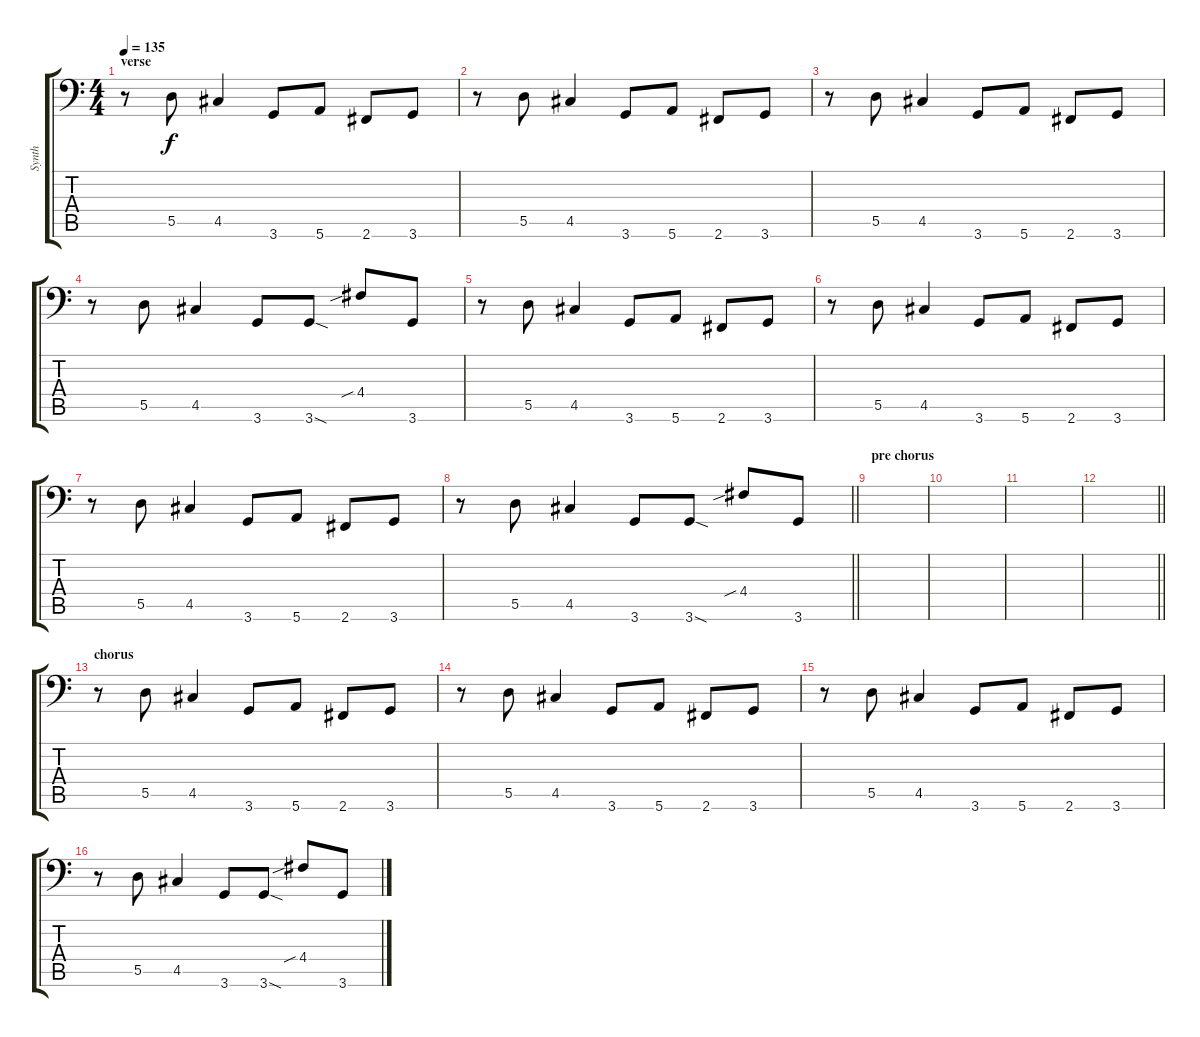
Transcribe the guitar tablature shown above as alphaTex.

\track ("Synth" "Synth") {instrument synthbass1}
\staff {score tabs}
\tuning (E3 B2 G2 D2 A1 E1) {hide}
\ts (4 4)
\section ("" "verse")
\tempo 135
\clef f4
\ks c
r.8{dy f} 5.5.8 4.5.4 3.6.8 5.6.8 2.6.8 3.6.8 |
r.8 5.5.8 4.5.4 3.6.8 5.6.8 2.6.8 3.6.8 |
r.8 5.5.8 4.5.4 3.6.8 5.6.8 2.6.8 3.6.8 |
r.8 5.5.8 4.5.4 3.6.8 3.6{sod}.8 4.4{sib}.8 3.6.8 |
r.8 5.5.8 4.5.4 3.6.8 5.6.8 2.6.8 3.6.8 |
r.8 5.5.8 4.5.4 3.6.8 5.6.8 2.6.8 3.6.8 |
r.8 5.5.8 4.5.4 3.6.8 5.6.8 2.6.8 3.6.8 |
\barLineRight lightlight
r.8 5.5.8 4.5.4 3.6.8 3.6{sod}.8 4.4{sib}.8 3.6.8 |
\section ("" "pre chorus")
|
|
|
\barLineRight lightlight
|
\section ("" "chorus")
r.8 5.5.8 4.5.4 3.6.8 5.6.8 2.6.8 3.6.8 |
r.8 5.5.8 4.5.4 3.6.8 5.6.8 2.6.8 3.6.8 |
r.8 5.5.8 4.5.4 3.6.8 5.6.8 2.6.8 3.6.8 |
r.8 5.5.8 4.5.4 3.6.8 3.6{sod}.8 4.4{sib}.8 3.6.8
